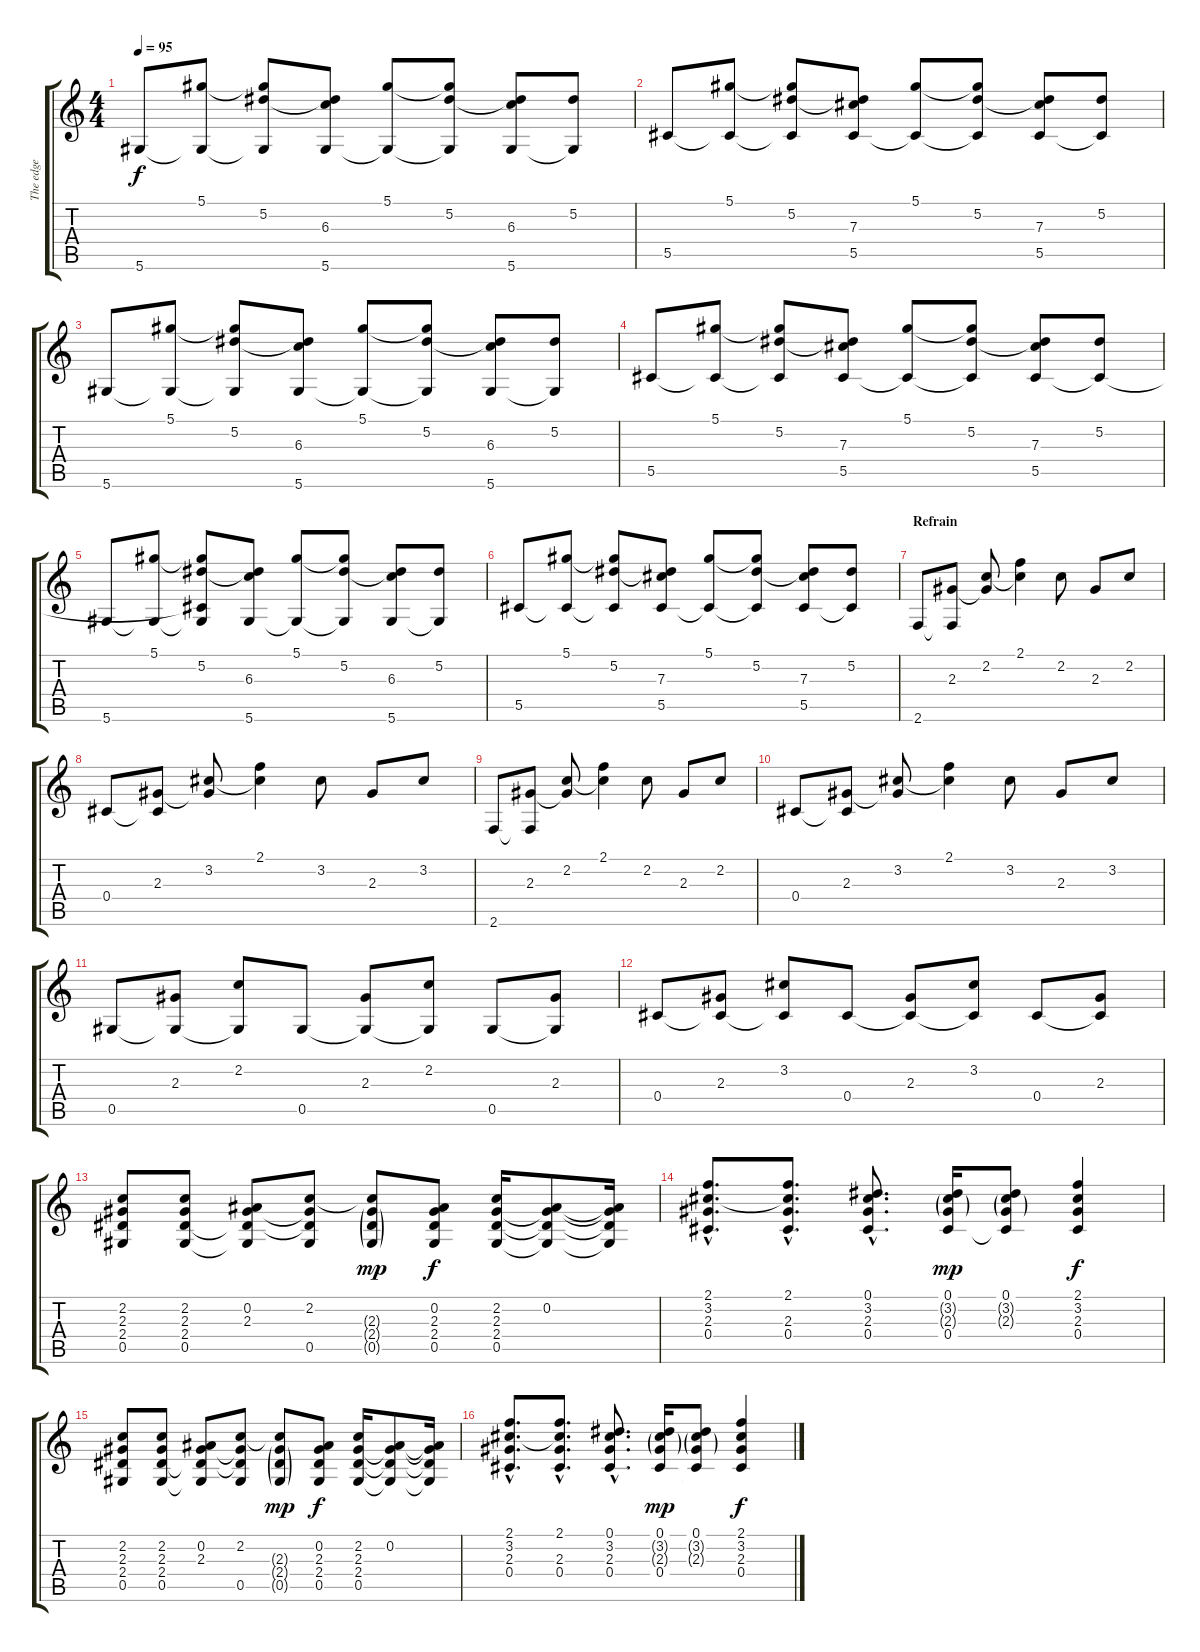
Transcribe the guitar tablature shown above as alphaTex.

\track ("The edge" "The edge") {instrument electricguitarjazz}
\staff {score tabs}
\tuning (Eb4 Bb3 Gb3 Db3 Ab2 Eb2) {hide}
\ts (4 4)
\tempo 95
\clef g2
\ks c
5.6.8{dy f} (5.1 5.6{t}).8 (5.1{t} 5.2 5.6{t}).8 (5.2{t} 6.3 5.6).8 (5.1 5.6{t}).8 (5.1{t} 5.2 5.6{t}).8 (5.2{t} 6.3 5.6).8 (5.2 5.6{t}).8 |
5.5.8 (5.1 5.5{t}).8 (5.1{t} 5.2 5.5{t}).8 (5.2{t} 7.3 5.5).8 (5.1 5.5{t}).8 (5.1{t} 5.2 5.5{t}).8 (5.2{t} 7.3 5.5).8 (5.2 5.5{t}).8 |
5.6.8 (5.1 5.6{t}).8 (5.1{t} 5.2 5.6{t}).8 (5.2{t} 6.3 5.6).8 (5.1 5.6{t}).8 (5.1{t} 5.2 5.6{t}).8 (5.2{t} 6.3 5.6).8 (5.2 5.6{t}).8 |
5.5.8 (5.1 5.5{t}).8 (5.1{t} 5.2 5.5{t}).8 (5.2{t} 7.3 5.5).8 (5.1 5.5{t}).8 (5.1{t} 5.2 5.5{t}).8 (5.2{t} 7.3 5.5).8 (5.2 5.5{t}).8 |
5.6.8 (5.1 5.6{t}).8 (5.1{t} 5.2 5.5{t} 5.6{t}).8 (5.2{t} 6.3 5.6).8 (5.1 5.6{t}).8 (5.1{t} 5.2 5.6{t}).8 (5.2{t} 6.3 5.6).8 (5.2 5.6{t}).8 |
5.5.8 (5.1 5.5{t}).8 (5.1{t} 5.2 5.5{t}).8 (5.2{t} 7.3 5.5).8 (5.1 5.5{t}).8 (5.1{t} 5.2 5.5{t}).8 (5.2{t} 7.3 5.5).8 (5.2 5.5{t}).8 |
\section ("" "Refrain")
2.6.8 (2.3 2.6{t}).8 (2.2 2.3{t}).8 (2.1 2.2{t}).4 2.2.8 2.3.8 2.2.8 |
0.4.8 (2.3 0.4{t}).8 (3.2 2.3{t}).8 (2.1 3.2{t}).4 3.2.8 2.3.8 3.2.8 |
2.6.8 (2.3 2.6{t}).8 (2.2 2.3{t}).8 (2.1 2.2{t}).4 2.2.8 2.3.8 2.2.8 |
0.4.8 (2.3 0.4{t}).8 (3.2 2.3{t}).8 (2.1 3.2{t}).4 3.2.8 2.3.8 3.2.8 |
0.5.8 (2.3 0.5{t}).8 (2.2 0.5{t}).8 0.5.8 (2.3 0.5{t}).8 (2.2 0.5{t}).8 0.5.8 (2.3 0.5{t}).8 |
0.4.8 (2.3 0.4{t}).8 (3.2 0.4{t}).8 0.4.8 (2.3 0.4{t}).8 (3.2 0.4{t}).8 0.4.8 (2.3 0.4{t}).8 |
(2.2 2.3 2.4 0.5).8 (2.2 2.3 2.4 0.5).8 (0.2 2.3 2.4{t} 0.5{t}).8 (2.2 2.3{t} 2.4{t} 0.5).8 (2.2{t} 2.3{g} 2.4{g} 0.5{g}).8{dy mp} (0.2 2.3 2.4 0.5).8{dy f} (2.2 2.3 2.4 0.5).16 (0.2 2.3{t} 2.4{t} 0.5{t}).8 (0.2{t} 2.3{t} 2.4{t} 0.5{t}).16 |
(2.1{hac} 3.2{hac} 2.3{hac} 0.4{hac}).8{d} (2.1{hac} 3.2{hac t} 2.3{hac} 0.4{hac}).8{d} (0.1{hac} 3.2{hac} 2.3{hac} 0.4{hac}).8{d} (0.1 3.2{g} 2.3{g} 0.4).16{dy mp} (0.1 3.2{g} 2.3{g} 0.4{t}).8 (2.1 3.2 2.3 0.4).4{dy f} |
(2.2 2.3 2.4 0.5).8 (2.2 2.3 2.4 0.5).8 (0.2 2.3 2.4{t} 0.5{t}).8 (2.2 2.3{t} 2.4{t} 0.5).8 (2.2{t} 2.3{g} 2.4{g} 0.5{g}).8{dy mp} (0.2 2.3 2.4 0.5).8{dy f} (2.2 2.3 2.4 0.5).16 (0.2 2.3{t} 2.4{t} 0.5{t}).8 (0.2{t} 2.3{t} 2.4{t} 0.5{t}).16 |
(2.1{hac} 3.2{hac} 2.3{hac} 0.4{hac}).8{d} (2.1{hac} 3.2{hac t} 2.3{hac} 0.4{hac}).8{d} (0.1{hac} 3.2{hac} 2.3{hac} 0.4{hac}).8{d} (0.1 3.2{g} 2.3{g} 0.4).16{dy mp} (0.1 3.2{g} 2.3{g} 0.4{t}).8 (2.1 3.2 2.3 0.4).4{dy f}
